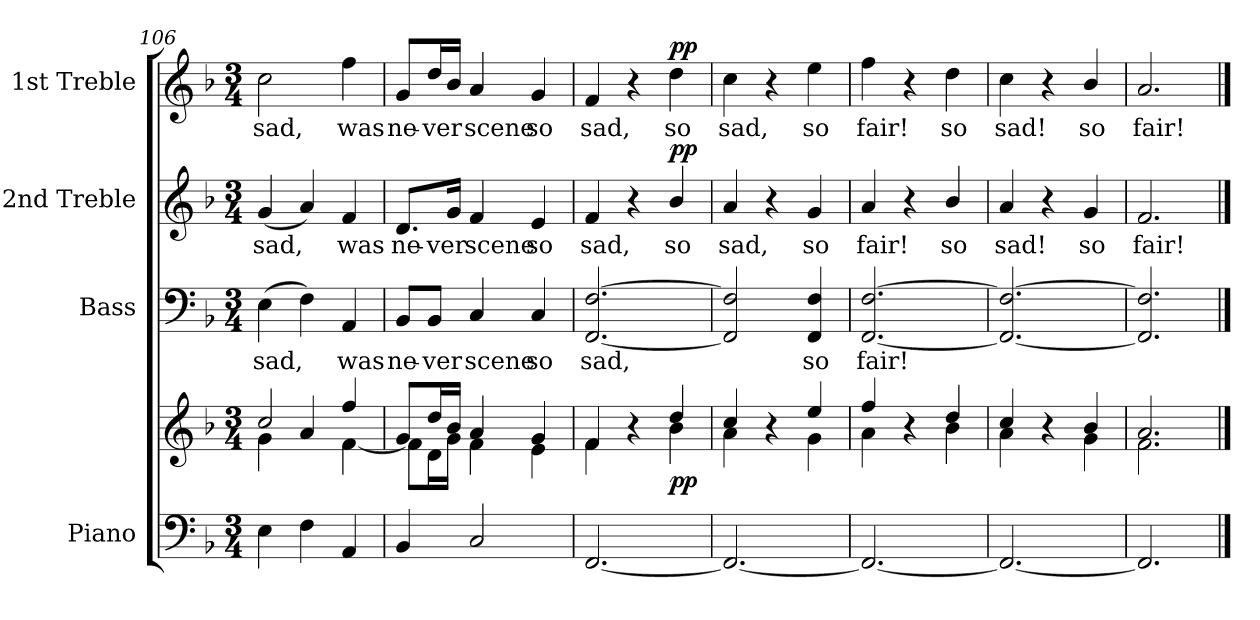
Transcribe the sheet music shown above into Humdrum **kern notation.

**kern	**kern	**dynam	**kern	**text	**kern	**text	**dynam	**kern	**text	**dynam
*part4	*part4	*part4	*part3	*part3	*part2	*part2	*part2	*part1	*part1	*part1
*staff5	*staff4	*staff4/5	*staff3	*staff3	*staff2	*staff2	*staff2	*staff1	*staff1	*staff1
*I"Piano	*	*	*I"Bass	*	*I"2nd Treble	*	*	*I"1st Treble	*	*
*clefF4	*clefG2	*	*clefF4	*	*clefG2	*	*	*clefG2	*	*
*k[b-]	*k[b-]	*	*k[b-]	*	*k[b-]	*	*	*k[b-]	*	*
*F:	*F:	*	*F:	*	*F:	*	*	*F:	*	*
*M3/4	*M3/4	*	*M3/4	*	*M3/4	*	*	*M3/4	*	*
=106	=106	=106	=106	=106	=106	=106	=106	=106	=106	=106
*	*^	*	*	*	*	*	*	*	*	*
!	!	!	!	!	!LO:LY:b:color=#000000	!	!	!	!	!	!
!	!	!	!	!	!	!	!LO:LY:b:color=#000000	!	!	!	!
!	!	!	!	!	!	!	!	!	!	!LO:LY:b:color=#000000	!
4Ei\	2cci/	4gi\	.	(4Ei\	sad,	(4gi/	sad,	.	2cci\	sad,	.
4Fi\	.	4ai/	.	4Fi\)	.	4ai/)	.	.	.	.	.
!	!	!	!	!	!LO:LY:b:color=#000000	!	!	!	!	!	!
!	!	!	!	!	!	!	!LO:LY:b:color=#000000	!	!	!	!
!	!	!	!	!	!	!	!	!	!	!LO:LY:b:color=#000000	!
4AAi/	4ffi/	[4fi\	.	4AAi/	was	4fi/	was	.	4ffi\	was	.
!!LO:LB:g=z
=107	=107	=107	=107	=107	=107	=107	=107	=107	=107	=107	=107
!	!	!	!	!	!LO:LY:b:color=#000000	!	!	!	!	!	!
!	!	!	!	!	!	!	!LO:LY:b:color=#000000	!	!	!	!
!	!	!	!	!	!	!	!	!	!	!LO:LY:b:color=#000000	!
4BB-i/	8gi/L	8fi\L]	.	8BB-i/L	ne-	8.di/L	ne-	.	8gi/L	ne-	.
!	!	!	!	!	!LO:LY:b:color=#000000	!	!	!	!	!	!
!	!	!	!	!	!	!	!	!	!	!LO:LY:b:color=#000000	!
.	16ddi/L	16di\L	.	8BB-i/J	-ver	.	.	.	16ddi/L	-ver	.
!	!	!	!	!	!	!	!LO:LY:b:color=#000000	!	!	!	!
.	16b-i/JJ	16gi\JJ	.	.	.	16gi/Jk	-ver	.	16b-i/JJ	.	.
!	!	!	!	!	!LO:LY:b:color=#000000	!	!	!	!	!	!
!	!	!	!	!	!	!	!LO:LY:b:color=#000000	!	!	!	!
!	!	!	!	!	!	!	!	!	!	!LO:LY:b:color=#000000	!
2Ci/	4ai/	4fi\	.	4Ci/	scene	4fi/	scene	.	4ai/	scene	.
!	!	!	!	!	!LO:LY:b:color=#000000	!	!	!	!	!	!
!	!	!	!	!	!	!	!LO:LY:b:color=#000000	!	!	!	!
!	!	!	!	!	!	!	!	!	!	!LO:LY:b:color=#000000	!
.	4gi/	4ei\	.	4Ci/	so	4ei/	so	.	4gi/	so	.
=108	=108	=108	=108	=108	=108	=108	=108	=108	=108	=108	=108
!	!	!	!	!	!LO:LY:b:color=#000000	!	!	!	!	!	!
!	!	!	!	!	!	!	!LO:LY:b:color=#000000	!	!	!	!
!	!	!	!	!	!	!	!	!	!	!LO:LY:b:color=#000000	!
[2.FFi/	4fi/	4fi\	.	[2.FFi/ [2.Fi	sad,	4fi/	sad,	.	4fi/	sad,	.
.	4r	4ryy	.	.	.	4r	.	.	4r	.	.
!	!	!	!	!	!	!	!LO:LY:b:color=#000000	!	!	!	!
!	!	!	!	!	!	!	!	!	!	!LO:LY:b:color=#000000	!
.	4ddi/	4b-i\	pp	.	.	4b-i/	so	pp	4ddi\	so	pp
=109	=109	=109	=109	=109	=109	=109	=109	=109	=109	=109	=109
!	!	!	!	!	!	!	!LO:LY:b:color=#000000	!	!	!	!
!	!	!	!	!	!	!	!	!	!	!LO:LY:b:color=#000000	!
2.FFi/_	4cci/	4ai\	.	2FFi/] 2Fi]	.	4ai/	sad,	.	4cci\	sad,	.
.	4r	4ryy	.	.	.	4r	.	.	4r	.	.
!	!	!	!	!	!LO:LY:b:color=#000000	!	!	!	!	!	!
!	!	!	!	!	!	!	!LO:LY:b:color=#000000	!	!	!	!
!	!	!	!	!	!	!	!	!	!	!LO:LY:b:color=#000000	!
.	4eei/	4gi\	.	4FFi/ 4Fi	so	4gi/	so	.	4eei\	so	.
=110	=110	=110	=110	=110	=110	=110	=110	=110	=110	=110	=110
!	!	!	!	!	!LO:LY:b:color=#000000	!	!	!	!	!	!
!	!	!	!	!	!	!	!LO:LY:b:color=#000000	!	!	!	!
!	!	!	!	!	!	!	!	!	!	!LO:LY:b:color=#000000	!
2.FFi/_	4ffi/	4ai\	.	[2.FFi/ [2.Fi	fair!	4ai/	fair!	.	4ffi\	fair!	.
.	4r	4ryy	.	.	.	4r	.	.	4r	.	.
!	!	!	!	!	!	!	!LO:LY:b:color=#000000	!	!	!	!
!	!	!	!	!	!	!	!	!	!	!LO:LY:b:color=#000000	!
.	4ddi/	4b-i\	.	.	.	4b-i/	so	.	4ddi\	so	.
=111	=111	=111	=111	=111	=111	=111	=111	=111	=111	=111	=111
!	!	!	!	!	!	!	!LO:LY:b:color=#000000	!	!	!	!
!	!	!	!	!	!	!	!	!	!	!LO:LY:b:color=#000000	!
2.FFi/_	4cci/	4ai\	.	2.FFi/_ 2.Fi_	.	4ai/	sad!	.	4cci\	sad!	.
.	4r	4ryy	.	.	.	4r	.	.	4r	.	.
!	!	!	!	!	!	!	!LO:LY:b:color=#000000	!	!	!	!
!	!	!	!	!	!	!	!	!	!	!LO:LY:b:color=#000000	!
.	4b-i/	4gi\	.	.	.	4gi/	so	.	4b-i/	so	.
=112	=112	=112	=112	=112	=112	=112	=112	=112	=112	=112	=112
!	!	!	!	!	!	!	!LO:LY:b:color=#000000	!	!	!	!
!	!	!	!	!	!	!	!	!	!	!LO:LY:b:color=#000000	!
2.FFi/]	2.ai/	2.fi\	.	2.FFi/] 2.Fi]	.	2.fi/	fair!	.	2.ai/	fair!	.
*	*v	*v	*	*	*	*	*	*	*	*	*
==	==	==	==	==	==	==	==	==	==	==
*-	*-	*-	*-	*-	*-	*-	*-	*-	*-	*-
